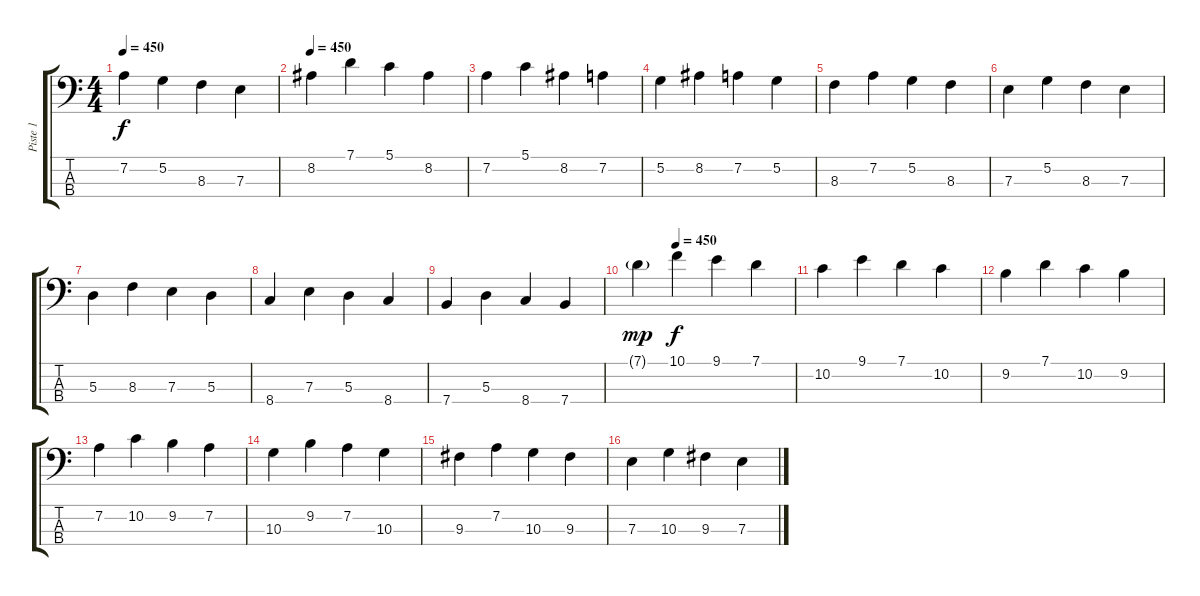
\track ("Piste 1" "Piste 1") {instrument electricbassfinger}
\staff {score tabs}
\tuning (G2 D2 A1 E1) {hide}
\ts (4 4)
\tempo 450
\clef f4
\ks c
7.2.4{dy f} 5.2.4 8.3.4 7.3.4 |
\tempo 450
8.2.4 7.1.4 5.1.4 8.2.4 |
7.2.4 5.1.4 8.2.4 7.2.4 |
5.2.4 8.2.4 7.2.4 5.2.4 |
8.3.4 7.2.4 5.2.4 8.3.4 |
7.3.4 5.2.4 8.3.4 7.3.4 |
5.3.4 8.3.4 7.3.4 5.3.4 |
8.4.4 7.3.4 5.3.4 8.4.4 |
7.4.4 5.3.4 8.4.4 7.4.4 |
\tempo (450 0.25)
7.1{g}.4{dy mp volume 16} 10.1.4{dy f} 9.1.4 7.1.4 |
10.2.4 9.1.4 7.1.4 10.2.4 |
9.2.4 7.1.4 10.2.4 9.2.4 |
7.2.4 10.2.4 9.2.4 7.2.4 |
10.3.4 9.2.4 7.2.4 10.3.4 |
9.3.4 7.2.4 10.3.4 9.3.4 |
7.3.4 10.3.4 9.3.4 7.3.4
